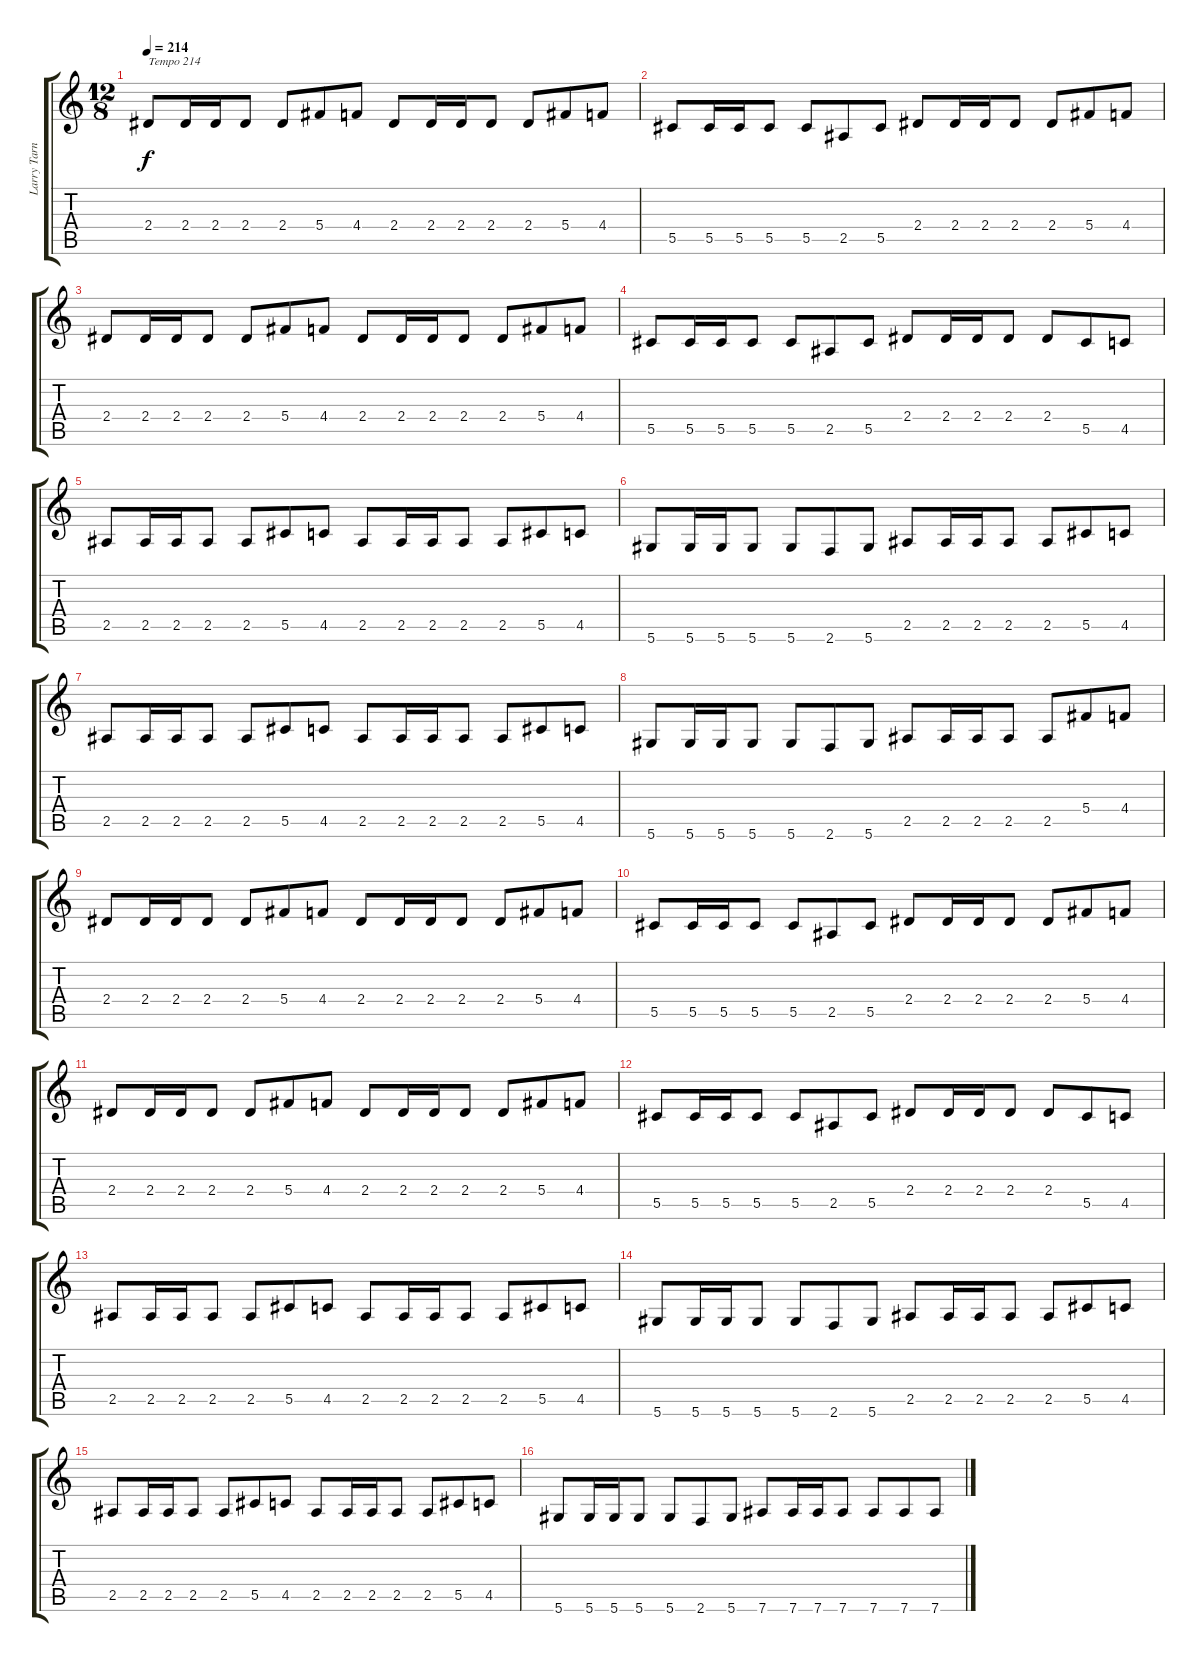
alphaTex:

\track ("Larry Tarnowski" "Larry Tarn") {instrument distortionguitar}
\staff {score tabs}
\tuning (Eb4 Bb3 Gb3 Db3 Ab2 Eb2) {hide}
\ts (12 8)
\tempo 214
\clef g2
\ks c
2.4.8{txt "Tempo 214" dy f} 2.4.16 2.4.16 2.4.8 2.4.8 5.4.8 4.4.8 2.4.8 2.4.16 2.4.16 2.4.8 2.4.8 5.4.8 4.4.8 |
5.5.8 5.5.16 5.5.16 5.5.8 5.5.8 2.5.8 5.5.8 2.4.8 2.4.16 2.4.16 2.4.8 2.4.8 5.4.8 4.4.8 |
2.4.8 2.4.16 2.4.16 2.4.8 2.4.8 5.4.8 4.4.8 2.4.8 2.4.16 2.4.16 2.4.8 2.4.8 5.4.8 4.4.8 |
5.5.8 5.5.16 5.5.16 5.5.8 5.5.8 2.5.8 5.5.8 2.4.8 2.4.16 2.4.16 2.4.8 2.4.8 5.5.8 4.5.8 |
2.5.8 2.5.16 2.5.16 2.5.8 2.5.8 5.5.8 4.5.8 2.5.8 2.5.16 2.5.16 2.5.8 2.5.8 5.5.8 4.5.8 |
5.6.8 5.6.16 5.6.16 5.6.8 5.6.8 2.6.8 5.6.8 2.5.8 2.5.16 2.5.16 2.5.8 2.5.8 5.5.8 4.5.8 |
2.5.8 2.5.16 2.5.16 2.5.8 2.5.8 5.5.8 4.5.8 2.5.8 2.5.16 2.5.16 2.5.8 2.5.8 5.5.8 4.5.8 |
5.6.8 5.6.16 5.6.16 5.6.8 5.6.8 2.6.8 5.6.8 2.5.8 2.5.16 2.5.16 2.5.8 2.5.8 5.4.8 4.4.8 |
2.4.8 2.4.16 2.4.16 2.4.8 2.4.8 5.4.8 4.4.8 2.4.8 2.4.16 2.4.16 2.4.8 2.4.8 5.4.8 4.4.8 |
5.5.8 5.5.16 5.5.16 5.5.8 5.5.8 2.5.8 5.5.8 2.4.8 2.4.16 2.4.16 2.4.8 2.4.8 5.4.8 4.4.8 |
2.4.8 2.4.16 2.4.16 2.4.8 2.4.8 5.4.8 4.4.8 2.4.8 2.4.16 2.4.16 2.4.8 2.4.8 5.4.8 4.4.8 |
5.5.8 5.5.16 5.5.16 5.5.8 5.5.8 2.5.8 5.5.8 2.4.8 2.4.16 2.4.16 2.4.8 2.4.8 5.5.8 4.5.8 |
2.5.8 2.5.16 2.5.16 2.5.8 2.5.8 5.5.8 4.5.8 2.5.8 2.5.16 2.5.16 2.5.8 2.5.8 5.5.8 4.5.8 |
5.6.8 5.6.16 5.6.16 5.6.8 5.6.8 2.6.8 5.6.8 2.5.8 2.5.16 2.5.16 2.5.8 2.5.8 5.5.8 4.5.8 |
2.5.8 2.5.16 2.5.16 2.5.8 2.5.8 5.5.8 4.5.8 2.5.8 2.5.16 2.5.16 2.5.8 2.5.8 5.5.8 4.5.8 |
5.6.8 5.6.16 5.6.16 5.6.8 5.6.8 2.6.8 5.6.8 7.6.8 7.6.16 7.6.16 7.6.8 7.6.8 7.6.8 7.6.8
